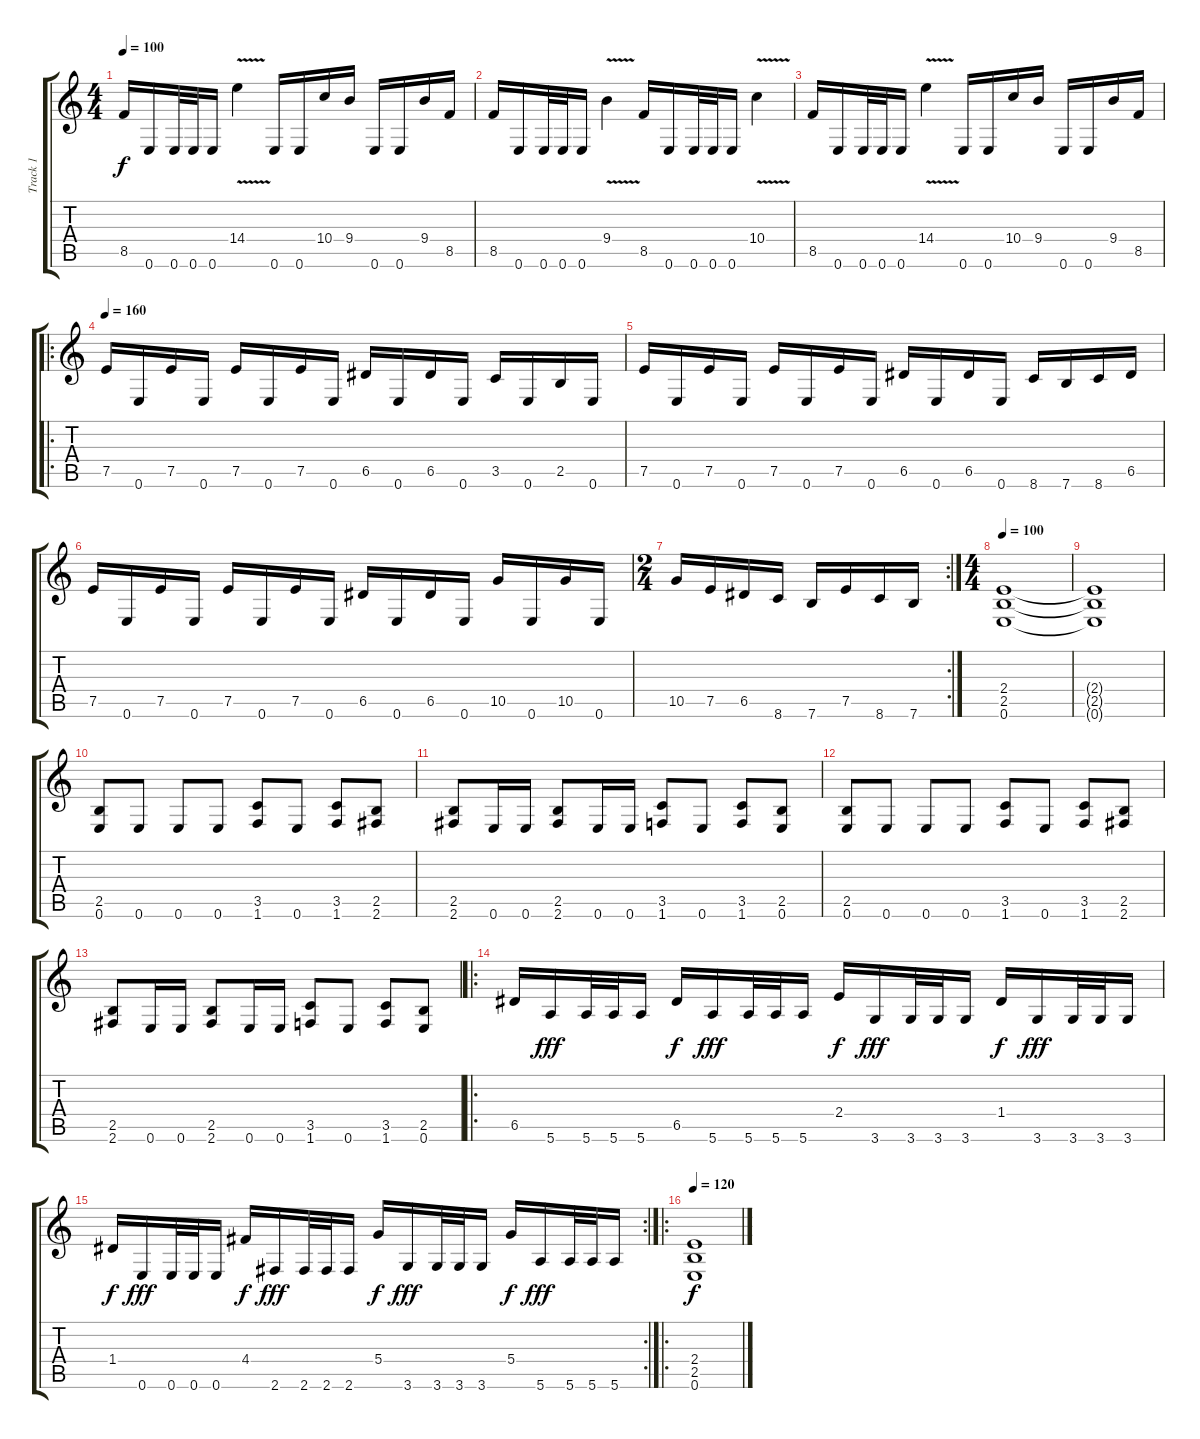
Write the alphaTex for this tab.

\track ("Track 1" "Track 1") {instrument distortionguitar}
\staff {score tabs}
\tuning (E4 B3 G3 D3 A2 E2) {hide}
\ts (4 4)
\tempo 100
\clef g2
\ks c
8.5.16{dy f} 0.6.16 0.6.32 0.6.32 0.6.16 14.4{v}.4 0.6.16 0.6.16 10.4.16 9.4.16 0.6.16 0.6.16 9.4.16 8.5.16 |
8.5.16 0.6.16 0.6.32 0.6.32 0.6.16 9.4{v}.4 8.5.16 0.6.16 0.6.32 0.6.32 0.6.16 10.4{v}.4 |
8.5.16 0.6.16 0.6.32 0.6.32 0.6.16 14.4{v}.4 0.6.16 0.6.16 10.4.16 9.4.16 0.6.16 0.6.16 9.4.16 8.5.16 |
\ro
\tempo 160
7.5.16 0.6.16 7.5.16 0.6.16 7.5.16 0.6.16 7.5.16 0.6.16 6.5.16 0.6.16 6.5.16 0.6.16 3.5.16 0.6.16 2.5.16 0.6.16 |
7.5.16 0.6.16 7.5.16 0.6.16 7.5.16 0.6.16 7.5.16 0.6.16 6.5.16 0.6.16 6.5.16 0.6.16 8.6.16 7.6.16 8.6.16 6.5.16 |
7.5.16 0.6.16 7.5.16 0.6.16 7.5.16 0.6.16 7.5.16 0.6.16 6.5.16 0.6.16 6.5.16 0.6.16 10.5.16 0.6.16 10.5.16 0.6.16 |
\rc 2
\ts (2 4)
10.5.16 7.5.16 6.5.16 8.6.16 7.6.16 7.5.16 8.6.16 7.6.16 |
\ts (4 4)
\tempo 100
(2.4 2.5 0.6).1 |
(2.4{t} 2.5{t} 0.6{t}).1 |
(2.5 0.6).8 0.6.8 0.6.8 0.6.8 (3.5 1.6).8 0.6.8 (3.5 1.6).8 (2.5 2.6).8 |
(2.5 2.6).8 0.6.16 0.6.16 (2.5 2.6).8 0.6.16 0.6.16 (3.5 1.6).8 0.6.8 (3.5 1.6).8 (2.5 0.6).8 |
(2.5 0.6).8 0.6.8 0.6.8 0.6.8 (3.5 1.6).8 0.6.8 (3.5 1.6).8 (2.5 2.6).8 |
(2.5 2.6).8 0.6.16 0.6.16 (2.5 2.6).8 0.6.16 0.6.16 (3.5 1.6).8 0.6.8 (3.5 1.6).8 (2.5 0.6).8 |
\ro
6.5.16 5.6.16{dy fff} 5.6.32 5.6.32 5.6.16 6.5.16{dy f} 5.6.16{dy fff} 5.6.32 5.6.32 5.6.16 2.4.16{dy f} 3.6.16{dy fff} 3.6.32 3.6.32 3.6.16 1.4.16{dy f} 3.6.16{dy fff} 3.6.32 3.6.32 3.6.16 |
\rc 2
1.4.16{dy f} 0.6.16{dy fff} 0.6.32 0.6.32 0.6.16 4.4.16{dy f} 2.6.16{dy fff} 2.6.32 2.6.32 2.6.16 5.4.16{dy f} 3.6.16{dy fff} 3.6.32 3.6.32 3.6.16 5.4.16{dy f} 5.6.16{dy fff} 5.6.32 5.6.32 5.6.16 |
\ro
\tempo 120
(2.4 2.5 0.6).1{dy f}
